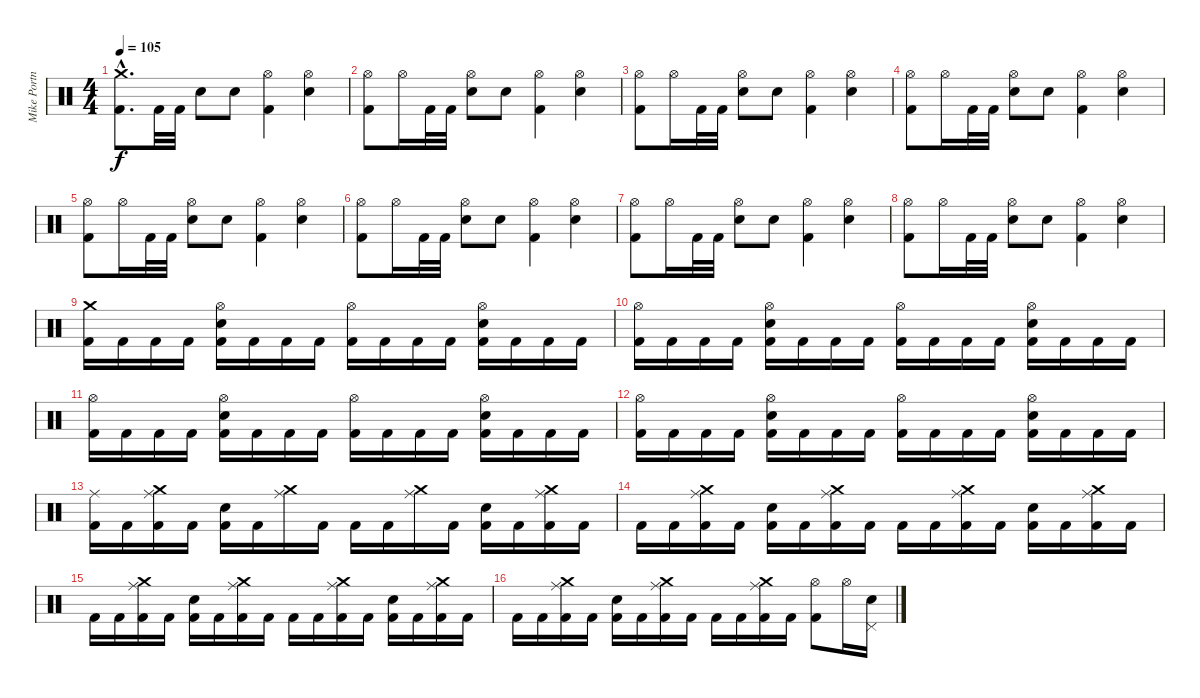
\track ("Mike Portnoy" "Mike Portn") {instrument percussion}
\staff {score}
\articulation defaults
\ts (4 4)
\tempo 105
\clef neutral
\ks c
("Crash medium (hit)"{hac} "Kick (hit) 2"{hac}).8{d dy f} "Kick (hit) 2".32 "Kick (hit) 2".32 "Electric Snare (hit)".8 "Electric Snare (hit)".8 ("Hi-Hat (open)" "Kick (hit) 2").4 ("Hi-Hat (open)" "Electric Snare (hit)").4 |
("Hi-Hat (open)" "Kick (hit) 2").8 "Hi-Hat (open)".16 "Kick (hit) 2".32 "Kick (hit) 2".32 ("Hi-Hat (open)" "Electric Snare (hit)").8 "Electric Snare (hit)".8 ("Hi-Hat (open)" "Kick (hit) 2").4 ("Hi-Hat (open)" "Electric Snare (hit)").4 |
("Hi-Hat (open)" "Kick (hit) 2").8 "Hi-Hat (open)".16 "Kick (hit) 2".32 "Kick (hit) 2".32 ("Hi-Hat (open)" "Electric Snare (hit)").8 "Electric Snare (hit)".8 ("Hi-Hat (open)" "Kick (hit) 2").4 ("Hi-Hat (open)" "Electric Snare (hit)").4 |
("Hi-Hat (open)" "Kick (hit) 2").8 "Hi-Hat (open)".16 "Kick (hit) 2".32 "Kick (hit) 2".32 ("Hi-Hat (open)" "Electric Snare (hit)").8 "Electric Snare (hit)".8 ("Hi-Hat (open)" "Kick (hit) 2").4 ("Hi-Hat (open)" "Electric Snare (hit)").4 |
("Hi-Hat (open)" "Kick (hit) 2").8 "Hi-Hat (open)".16 "Kick (hit) 2".32 "Kick (hit) 2".32 ("Hi-Hat (open)" "Electric Snare (hit)").8 "Electric Snare (hit)".8 ("Hi-Hat (open)" "Kick (hit) 2").4 ("Hi-Hat (open)" "Electric Snare (hit)").4 |
("Hi-Hat (open)" "Kick (hit) 2").8 "Hi-Hat (open)".16 "Kick (hit) 2".32 "Kick (hit) 2".32 ("Hi-Hat (open)" "Electric Snare (hit)").8 "Electric Snare (hit)".8 ("Hi-Hat (open)" "Kick (hit) 2").4 ("Hi-Hat (open)" "Electric Snare (hit)").4 |
("Hi-Hat (open)" "Kick (hit) 2").8 "Hi-Hat (open)".16 "Kick (hit) 2".32 "Kick (hit) 2".32 ("Hi-Hat (open)" "Electric Snare (hit)").8 "Electric Snare (hit)".8 ("Hi-Hat (open)" "Kick (hit) 2").4 ("Hi-Hat (open)" "Electric Snare (hit)").4 |
("Hi-Hat (open)" "Kick (hit) 2").8 "Hi-Hat (open)".16 "Kick (hit) 2".32 "Kick (hit) 2".32 ("Hi-Hat (open)" "Electric Snare (hit)").8 "Electric Snare (hit)".8 ("Hi-Hat (open)" "Kick (hit) 2").4 ("Hi-Hat (open)" "Electric Snare (hit)").4 |
("Crash medium (hit)" "Kick (hit) 2").16 "Kick (hit) 2".16 "Kick (hit) 2".16 "Kick (hit) 2".16 ("Hi-Hat (open)" "Electric Snare (hit)" "Kick (hit) 2").16 "Kick (hit) 2".16 "Kick (hit) 2".16 "Kick (hit) 2".16 ("Hi-Hat (open)" "Kick (hit) 2").16 "Kick (hit) 2".16 "Kick (hit) 2".16 "Kick (hit) 2".16 ("Hi-Hat (open)" "Electric Snare (hit)" "Kick (hit) 2").16 "Kick (hit) 2".16 "Kick (hit) 2".16 "Kick (hit) 2".16 |
("Hi-Hat (open)" "Kick (hit) 2").16 "Kick (hit) 2".16 "Kick (hit) 2".16 "Kick (hit) 2".16 ("Hi-Hat (open)" "Electric Snare (hit)" "Kick (hit) 2").16 "Kick (hit) 2".16 "Kick (hit) 2".16 "Kick (hit) 2".16 ("Hi-Hat (open)" "Kick (hit) 2").16 "Kick (hit) 2".16 "Kick (hit) 2".16 "Kick (hit) 2".16 ("Hi-Hat (open)" "Electric Snare (hit)" "Kick (hit) 2").16 "Kick (hit) 2".16 "Kick (hit) 2".16 "Kick (hit) 2".16 |
("Hi-Hat (open)" "Kick (hit) 2").16 "Kick (hit) 2".16 "Kick (hit) 2".16 "Kick (hit) 2".16 ("Hi-Hat (open)" "Electric Snare (hit)" "Kick (hit) 2").16 "Kick (hit) 2".16 "Kick (hit) 2".16 "Kick (hit) 2".16 ("Hi-Hat (open)" "Kick (hit) 2").16 "Kick (hit) 2".16 "Kick (hit) 2".16 "Kick (hit) 2".16 ("Hi-Hat (open)" "Electric Snare (hit)" "Kick (hit) 2").16 "Kick (hit) 2".16 "Kick (hit) 2".16 "Kick (hit) 2".16 |
("Hi-Hat (open)" "Kick (hit) 2").16 "Kick (hit) 2".16 "Kick (hit) 2".16 "Kick (hit) 2".16 ("Hi-Hat (open)" "Electric Snare (hit)" "Kick (hit) 2").16 "Kick (hit) 2".16 "Kick (hit) 2".16 "Kick (hit) 2".16 ("Hi-Hat (open)" "Kick (hit) 2").16 "Kick (hit) 2".16 "Kick (hit) 2".16 "Kick (hit) 2".16 ("Hi-Hat (open)" "Electric Snare (hit)" "Kick (hit) 2").16 "Kick (hit) 2".16 "Kick (hit) 2".16 "Kick (hit) 2".16 |
("Ride (middle)" "Kick (hit) 2").16 "Kick (hit) 2".16 ("Crash medium (hit)" "Ride (middle)" "Kick (hit) 2").16 "Kick (hit) 2".16 ("Electric Snare (hit)" "Kick (hit) 2").16 "Kick (hit) 2".16 ("Crash medium (hit)" "Ride (middle)").16 "Kick (hit) 2".16 "Kick (hit) 2".16 "Kick (hit) 2".16 ("Crash medium (hit)" "Ride (middle)").16 "Kick (hit) 2".16 ("Electric Snare (hit)" "Kick (hit) 2").16 "Kick (hit) 2".16 ("Crash medium (hit)" "Ride (middle)" "Kick (hit) 2").16 "Kick (hit) 2".16 |
"Kick (hit) 2".16 "Kick (hit) 2".16 ("Crash medium (hit)" "Ride (middle)" "Kick (hit) 2").16 "Kick (hit) 2".16 ("Electric Snare (hit)" "Kick (hit) 2").16 "Kick (hit) 2".16 ("Crash medium (hit)" "Ride (middle)" "Kick (hit) 2").16 "Kick (hit) 2".16 "Kick (hit) 2".16 "Kick (hit) 2".16 ("Crash medium (hit)" "Ride (middle)" "Kick (hit) 2").16 "Kick (hit) 2".16 ("Electric Snare (hit)" "Kick (hit) 2").16 "Kick (hit) 2".16 ("Crash medium (hit)" "Ride (middle)" "Kick (hit) 2").16 "Kick (hit) 2".16 |
"Kick (hit) 2".16 "Kick (hit) 2".16 ("Crash medium (hit)" "Ride (middle)" "Kick (hit) 2").16 "Kick (hit) 2".16 ("Electric Snare (hit)" "Kick (hit) 2").16 "Kick (hit) 2".16 ("Crash medium (hit)" "Ride (middle)" "Kick (hit) 2").16 "Kick (hit) 2".16 "Kick (hit) 2".16 "Kick (hit) 2".16 ("Crash medium (hit)" "Ride (middle)" "Kick (hit) 2").16 "Kick (hit) 2".16 ("Electric Snare (hit)" "Kick (hit) 2").16 "Kick (hit) 2".16 ("Crash medium (hit)" "Ride (middle)" "Kick (hit) 2").16 "Kick (hit) 2".16 |
"Kick (hit) 2".16 "Kick (hit) 2".16 ("Crash medium (hit)" "Ride (middle)" "Kick (hit) 2").16 "Kick (hit) 2".16 ("Electric Snare (hit)" "Kick (hit) 2").16 "Kick (hit) 2".16 ("Crash medium (hit)" "Ride (middle)" "Kick (hit) 2").16 "Kick (hit) 2".16 "Kick (hit) 2".16 "Kick (hit) 2".16 ("Crash medium (hit)" "Ride (middle)" "Kick (hit) 2").16 "Kick (hit) 2".16 ("Hi-Hat (open)" "Kick (hit) 2").8 "Hi-Hat (open)".16 ("Pedal Hi-Hat (hit)" "Electric Snare (hit)").16
